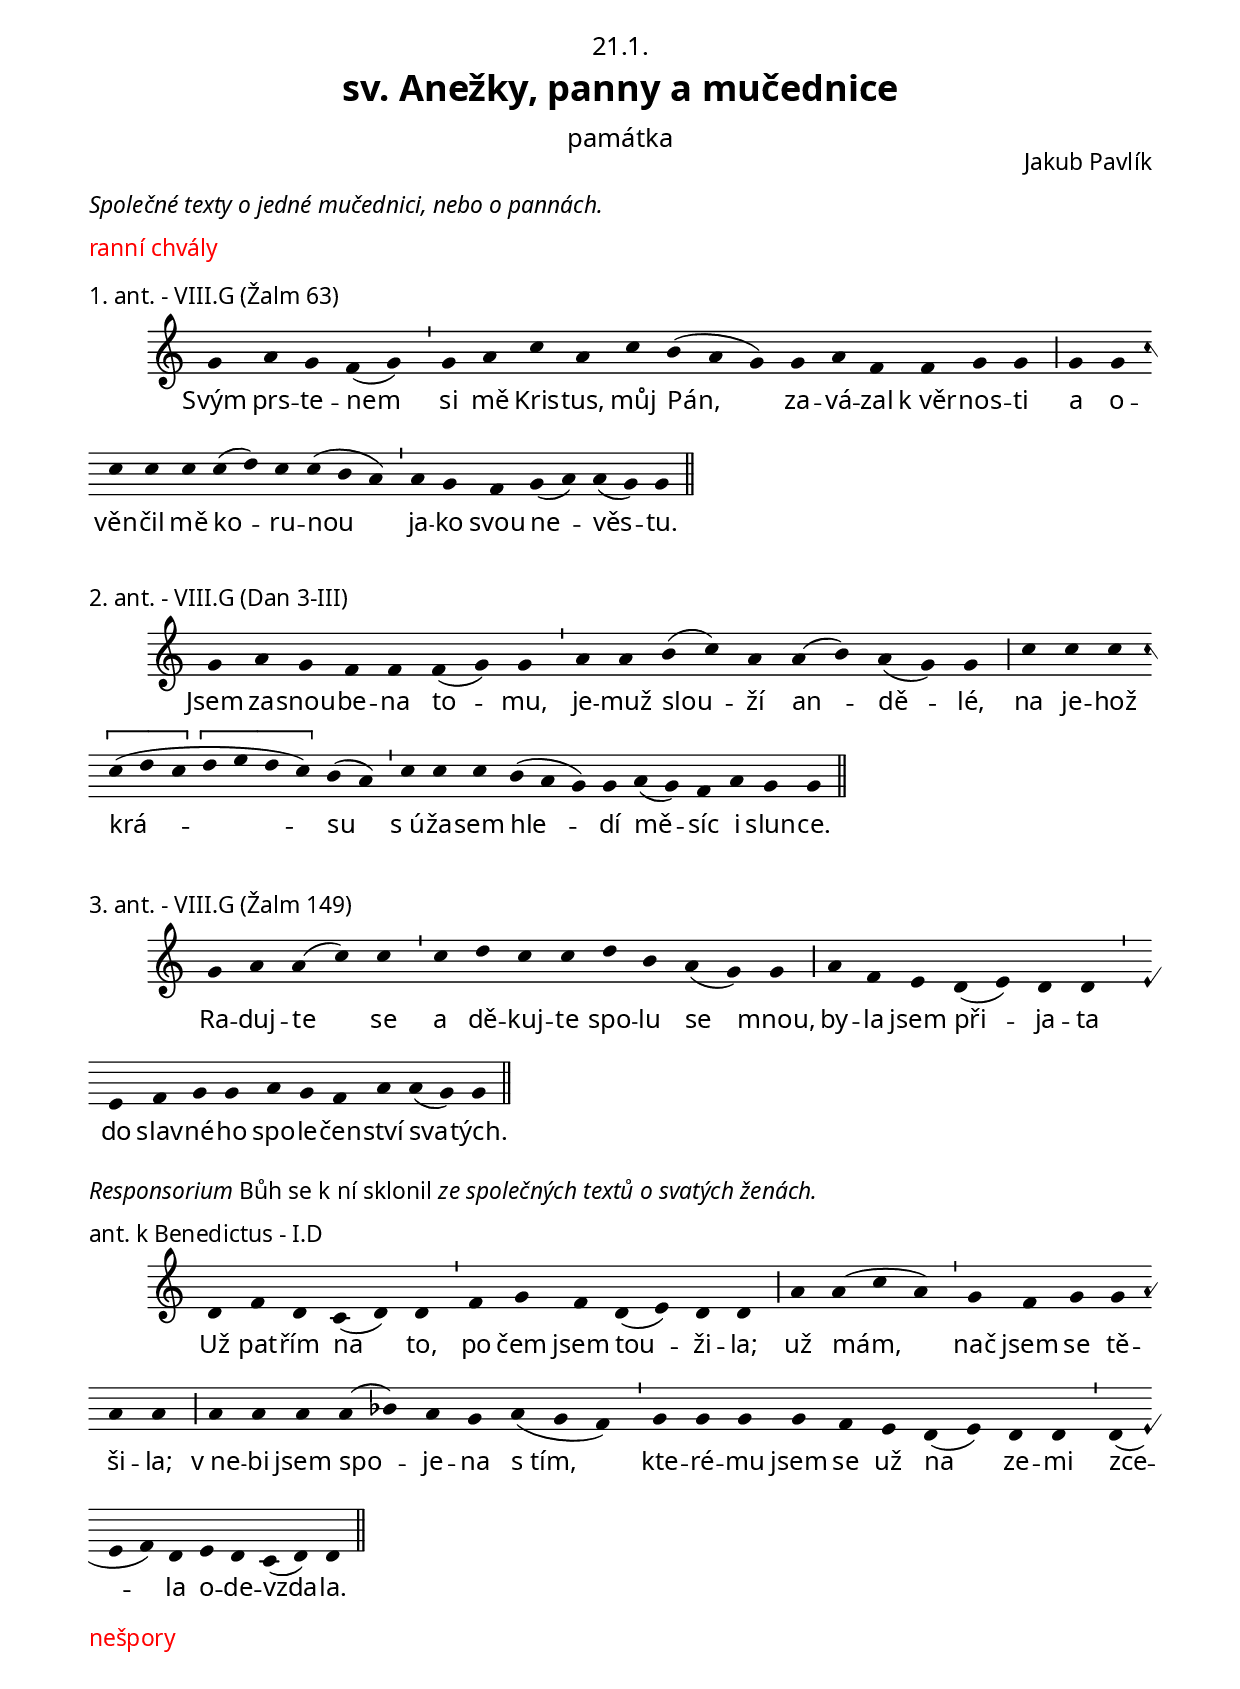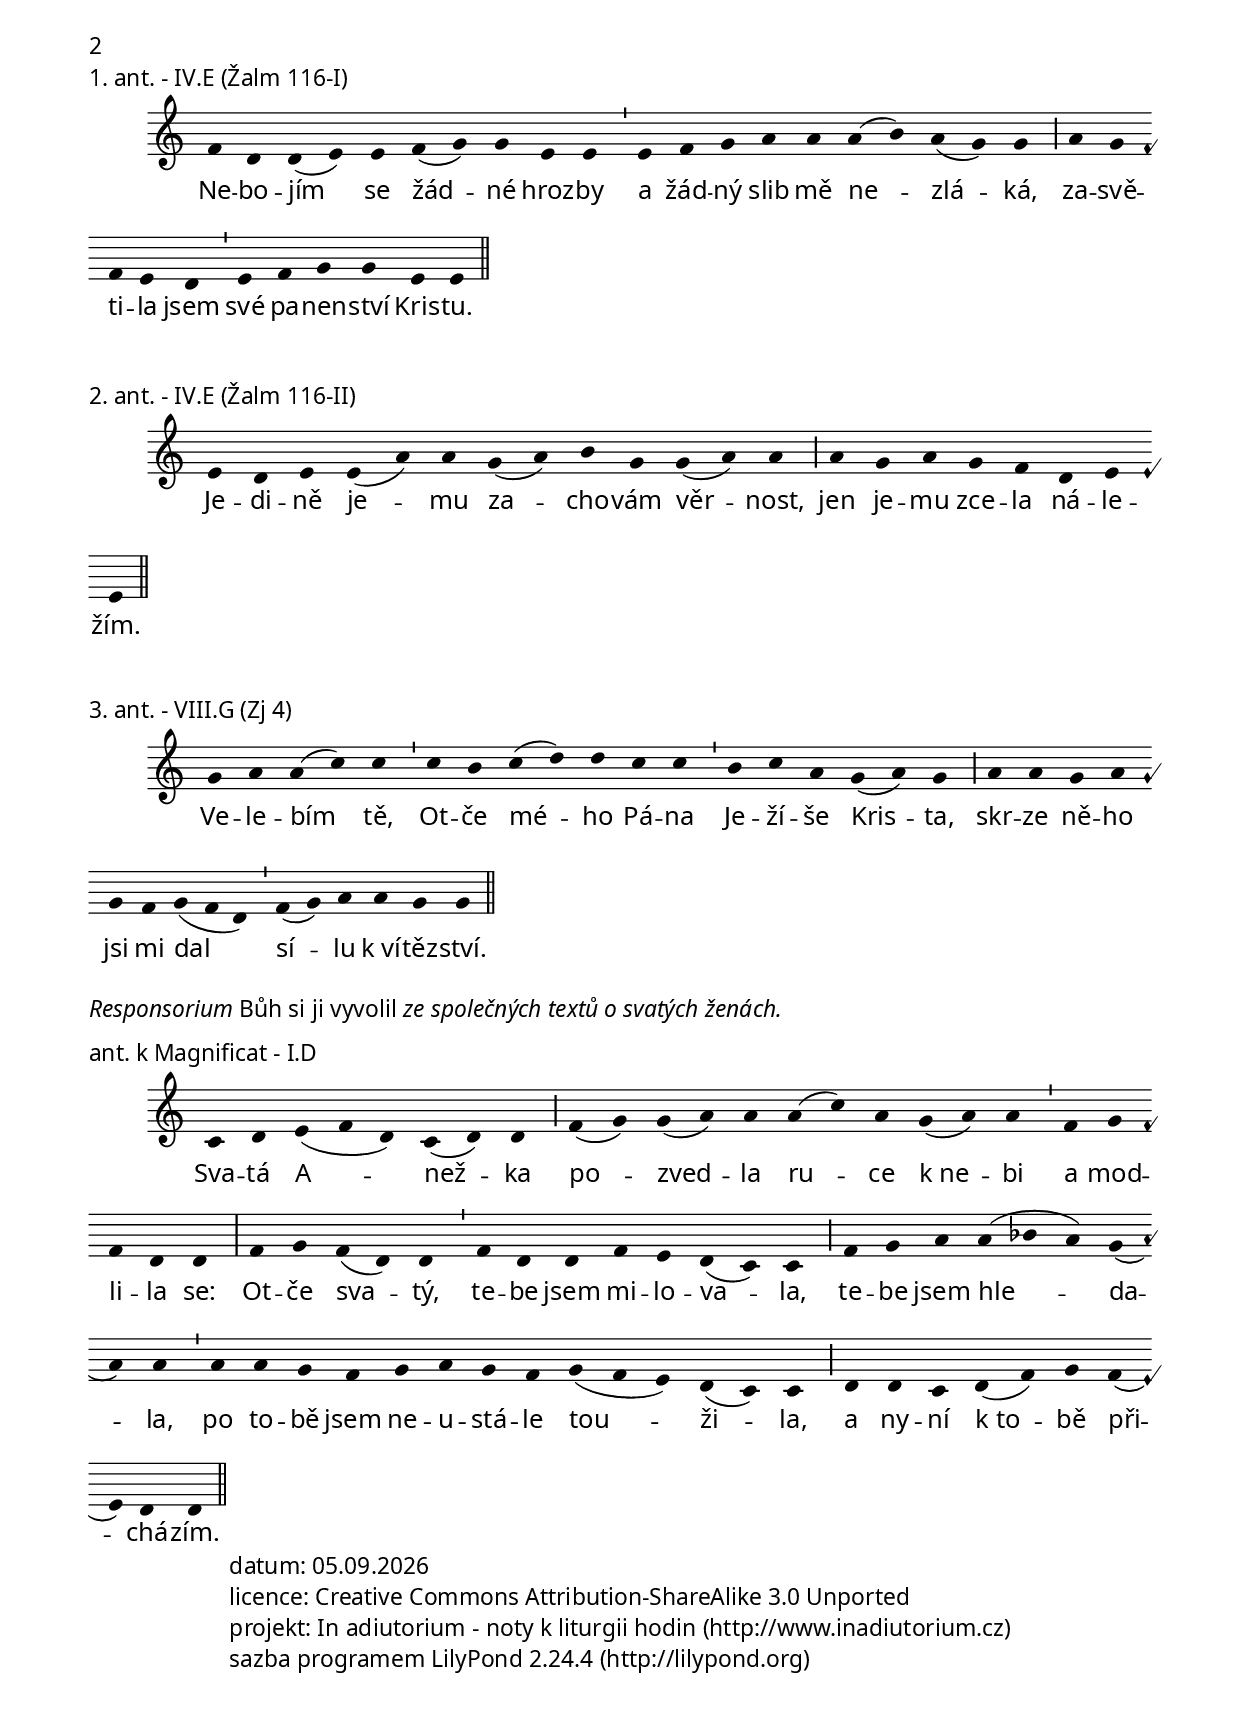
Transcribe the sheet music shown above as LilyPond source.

\version "2.15.40"

\include "../spolecne.ly"
\include "../dilyresponsorii.ly"

\header {
  title = \markup\titleSvatek
            "sv. Anežky, panny a mučednice"
            památka
            21.1.
  composer = "Jakub Pavlík"
}

\markup\communia #'(#:mucednice #:panna)

\markup {\nadpisHodinka {"ranní chvály"}}

\score {
  \relative c'' {
    \choralniRezim
    g4 a g f( g) \barMin
    g a c a c b( a g) g a f f g g \barMaior
    g g c c c c( d) c c( b a) \barMin
    a g f g( a) a( g) g \barFinalis
  }
  \addlyrics {
    Svým prs -- te -- nem
    si mě Kris -- tus, můj Pán, za -- vá -- zal k_věr -- nos -- ti
    a o -- věn -- čil mě ko -- ru -- nou
    ja -- ko svou ne -- věs -- tu.
  }
  \header {
    quid = "1. ant."
    modus = "VIII"
    differentia = "G"
    psalmus = "Žalm 63"
    id = "rch-a1"
    piece = \markup {\sestavTitulek}
  }
}

\score {
  \relative c'' {
    \choralniRezim
    g4 a g f f f( g) g \barMin
    a a b( c) a a( b) a( g) g \barMaior
    c c c \[ c( d c \] \[ d e d c) \] b( a) \barMin
    c c c b( a g) g a( g) f a g g \barFinalis
  }
  \addlyrics {
    Jsem za -- snou -- be -- na to -- mu,
    je -- muž slou -- ží an -- dě -- lé,
    na je -- hož krá -- su
    s_ú -- ža -- sem hle -- dí
    mě -- síc i slun -- ce.
  }
  \header {
    quid = "2. ant."
    modus = "VIII"
    differentia = "G"
    psalmus = "Dan 3-III"
    id = "rch-a2"
    piece = \markup {\sestavTitulek}
  }
}

\score {
  \relative c'' {
    \choralniRezim
    g4 a a( c) c \barMin
    c d c c d b a( g) g \barMaior
    a f e d( e) d d \barMin
    e f g g a g f a a( g) g \barFinalis
  }
  \addlyrics {
    Ra -- duj -- te se
    a dě -- kuj -- te spo -- lu se mnou,
    by -- la jsem při -- ja -- ta
    do slav -- né -- ho spo -- le -- čen -- ství sva -- tých.
  }
  \header {
    quid = "3. ant."
    modus = "VIII"
    differentia = "G"
    psalmus = "Žalm 149"
    id = "rch-a3"
    piece = \markup {\sestavTitulek}
  }
}

\markup\italic{
  Responsorium \upright{Bůh se k ní sklonil}
  ze společných textů o svatých ženách.
}

\score {
  \relative c' {
    \choralniRezim
    d4 f d c( d) d \barMin f g f d( e) d d \barMaior
    a' a( c a) \barMin g f g g a a \barMaior
    a a a a( bes) a g a( g f) \barMin
    g g g g f e d( e) d d \barMin
    d( e f) d e d c( d) d \barFinalis
  }
  \addlyrics {
    Už pat -- řím na to, po čem jsem tou -- ži -- la;
    už mám, nač jsem se tě -- ši -- la;
    v_ne -- bi jsem spo -- je -- na s_tím,
    kte -- ré -- mu jsem se už na ze -- mi zce -- la o -- de -- vzda -- la.
  }
  \header {
    quid = "ant. k Benedictus"
    modus = "I"
    differentia = "D"
    psalmus = ""
    id = "rch-aben"
    piece = \markup {\sestavTitulekBezZalmu}
  }
}

\markup {\nadpisHodinka {"nešpory"}}

\score {
  \relative c' {
    \choralniRezim
    f4 d d( e) e f( g) g e e \barMin
    e f g a a a( b) a( g) g \barMaior
    a g f e d \barMin e f g g e e \barFinalis
  }
  \addlyrics {
    Ne -- bo -- jím se žád -- né hroz -- by
    a žád -- ný slib mě ne -- zlá -- ká,
    za -- svě -- ti -- la jsem své pa -- nen -- ství Kris -- tu.
  }
  \header {
    quid = "1. ant."
    modus = "IV"
    differentia = "E"
    psalmus = "Žalm 116-I"
    id = "ne-a1"
    piece = \markup {\sestavTitulek}
  }
}

\score {
  \relative c' {
    \choralniRezim
    e4 d e e( a) a g( a) b g g( a) a \barMaior
    a g a g f d e e \barFinalis
  }
  \addlyrics {
    Je -- di -- ně je -- mu za -- cho -- vám věr -- nost,
    jen je -- mu zce -- la ná -- le -- žím.
  }
  \header {
    quid = "2. ant."
    modus = "IV"
    differentia = "E"
    psalmus = "Žalm 116-II"
    id = "ne-a2"
    piece = \markup {\sestavTitulek}
  }
}

\score {
  \relative c'' {
    \choralniRezim
    g4 a a( c) c \barMin
    c b c( d) d c c \barMin
    b c a g( a) g \barMaior
    a a g a g f g( f d) \barMin
    f( g) a a g g \barFinalis
  }
  \addlyrics {
    Ve -- le -- bím tě,
    Ot -- če mé -- ho Pá -- na
    Je -- ží -- še Kris -- ta,
    skr -- ze ně -- ho jsi mi dal
    sí -- lu k_ví -- těz -- ství.
  }
  \header {
    quid = "3. ant."
    modus = "VIII"
    differentia = "G"
    psalmus = "Zj 4"
    id = "ne-a3"
    piece = \markup {\sestavTitulek}
  }
}

\markup\italic{
  Responsorium \upright{Bůh si ji vyvolil}
  ze společných textů o svatých ženách.
}

\score {
  \relative c' {
    \choralniRezim
    c4 d e( f d) c( d) d \barMaior
    f( g) g( a) a a( c) a g( a) a \barMin
    f g f d d \barMax

    f4 g f( d) d \barMin
    f d d f e d( c) c \barMaior
    f g a a( bes a) g( a) a \barMin
    a a g f g a g f g( f e) d( c) c \barMaior
    d d c d( f) g f( e) d d \barFinalis
  }
  \addlyrics {
    Sva -- tá A -- než -- ka
    po -- zved -- la ru -- ce k_ne -- bi
    a mod -- li -- la se:
    Ot -- če sva -- tý, te -- be jsem mi -- lo -- va -- la,
    te -- be jsem hle -- da -- la,
    po to -- bě jsem ne -- u -- stá -- le tou -- ži -- la,
    a ny -- ní k_to -- bě při -- chá -- zím.
  }
  \header {
    quid = "ant. k Magnificat"
    modus = "I"
    differentia = "D"
    psalmus = ""
    id = "ne-amag"
    piece = \markup {\sestavTitulekBezZalmu}
  }
}